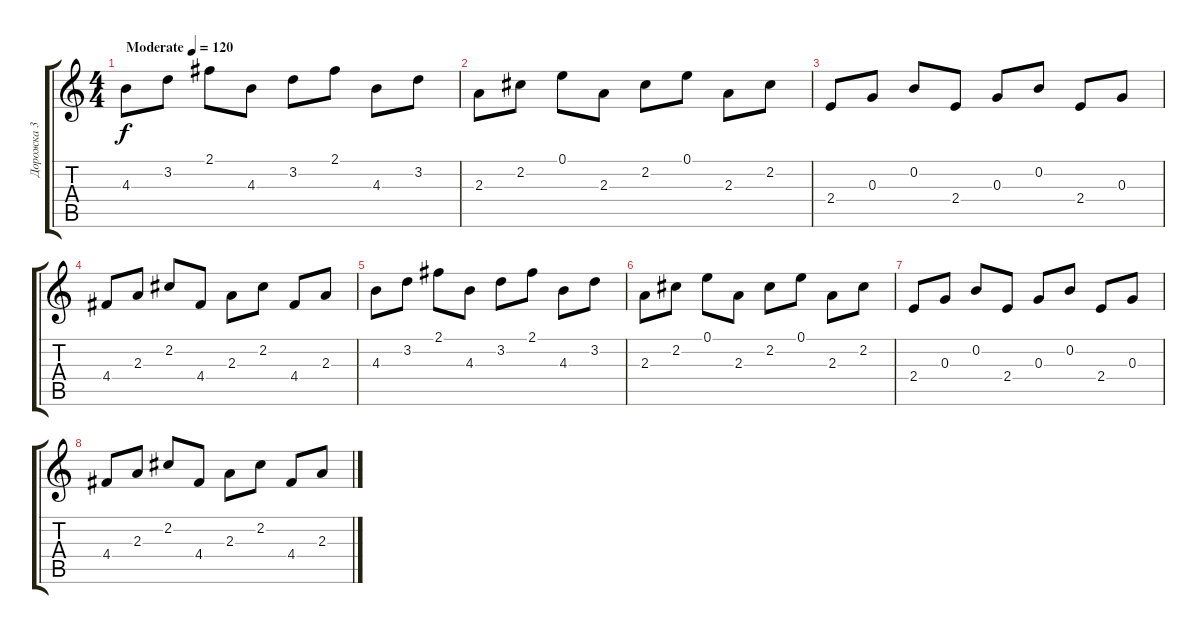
\track ("Дорожка 3" "Дорожка 3") {instrument electricguitarclean}
\staff {score tabs}
\tuning (E4 B3 G3 D3 A2 E2) {hide}
\ts (4 4)
\tempo (120 "Moderate")
\clef g2
\ks c
4.3.8{dy f instrument electricguitarclean} 3.2.8 2.1.8 4.3.8 3.2.8 2.1.8 4.3.8 3.2.8 |
2.3.8 2.2.8 0.1.8 2.3.8 2.2.8 0.1.8 2.3.8 2.2.8 |
2.4.8 0.3.8 0.2.8 2.4.8 0.3.8 0.2.8 2.4.8 0.3.8 |
4.4.8 2.3.8 2.2.8 4.4.8 2.3.8 2.2.8 4.4.8 2.3.8 |
4.3.8 3.2.8 2.1.8 4.3.8 3.2.8 2.1.8 4.3.8 3.2.8 |
2.3.8 2.2.8 0.1.8 2.3.8 2.2.8 0.1.8 2.3.8 2.2.8 |
2.4.8 0.3.8 0.2.8 2.4.8 0.3.8 0.2.8 2.4.8 0.3.8 |
4.4.8 2.3.8 2.2.8 4.4.8 2.3.8 2.2.8 4.4.8 2.3.8
